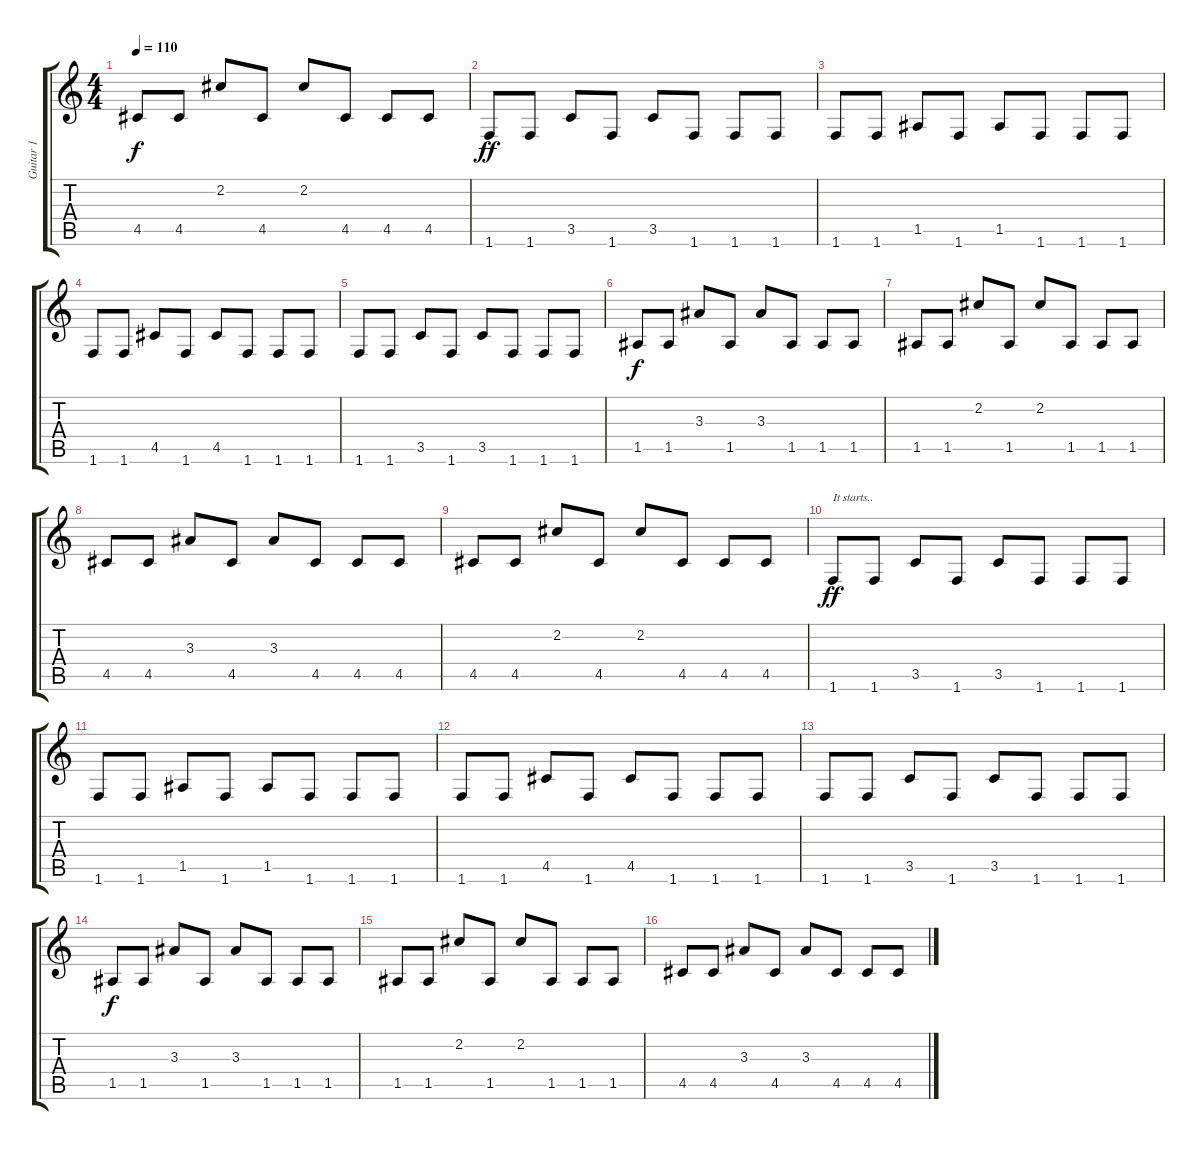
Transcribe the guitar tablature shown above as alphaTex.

\track ("Guitar 1" "Guitar 1") {instrument distortionguitar}
\staff {score tabs}
\tuning (E4 B3 G3 D3 A2 E2) {hide}
\ts (4 4)
\tempo 110
\clef g2
\ks c
4.5.8{dy f} 4.5.8 2.2.8 4.5.8 2.2.8 4.5.8 4.5.8 4.5.8 |
1.6.8{dy ff} 1.6.8 3.5.8 1.6.8 3.5.8 1.6.8 1.6.8 1.6.8 |
1.6.8 1.6.8 1.5.8 1.6.8 1.5.8 1.6.8 1.6.8 1.6.8 |
1.6.8 1.6.8 4.5.8 1.6.8 4.5.8 1.6.8 1.6.8 1.6.8 |
1.6.8 1.6.8 3.5.8 1.6.8 3.5.8 1.6.8 1.6.8 1.6.8 |
1.5.8{dy f} 1.5.8 3.3.8 1.5.8 3.3.8 1.5.8 1.5.8 1.5.8 |
1.5.8 1.5.8 2.2.8 1.5.8 2.2.8 1.5.8 1.5.8 1.5.8 |
4.5.8 4.5.8 3.3.8 4.5.8 3.3.8 4.5.8 4.5.8 4.5.8 |
4.5.8 4.5.8 2.2.8 4.5.8 2.2.8 4.5.8 4.5.8 4.5.8 |
1.6.8{txt "It starts.." dy ff} 1.6.8 3.5.8 1.6.8 3.5.8 1.6.8 1.6.8 1.6.8 |
1.6.8 1.6.8 1.5.8 1.6.8 1.5.8 1.6.8 1.6.8 1.6.8 |
1.6.8 1.6.8 4.5.8 1.6.8 4.5.8 1.6.8 1.6.8 1.6.8 |
1.6.8 1.6.8 3.5.8 1.6.8 3.5.8 1.6.8 1.6.8 1.6.8 |
1.5.8{dy f} 1.5.8 3.3.8 1.5.8 3.3.8 1.5.8 1.5.8 1.5.8 |
1.5.8 1.5.8 2.2.8 1.5.8 2.2.8 1.5.8 1.5.8 1.5.8 |
4.5.8 4.5.8 3.3.8 4.5.8 3.3.8 4.5.8 4.5.8 4.5.8
